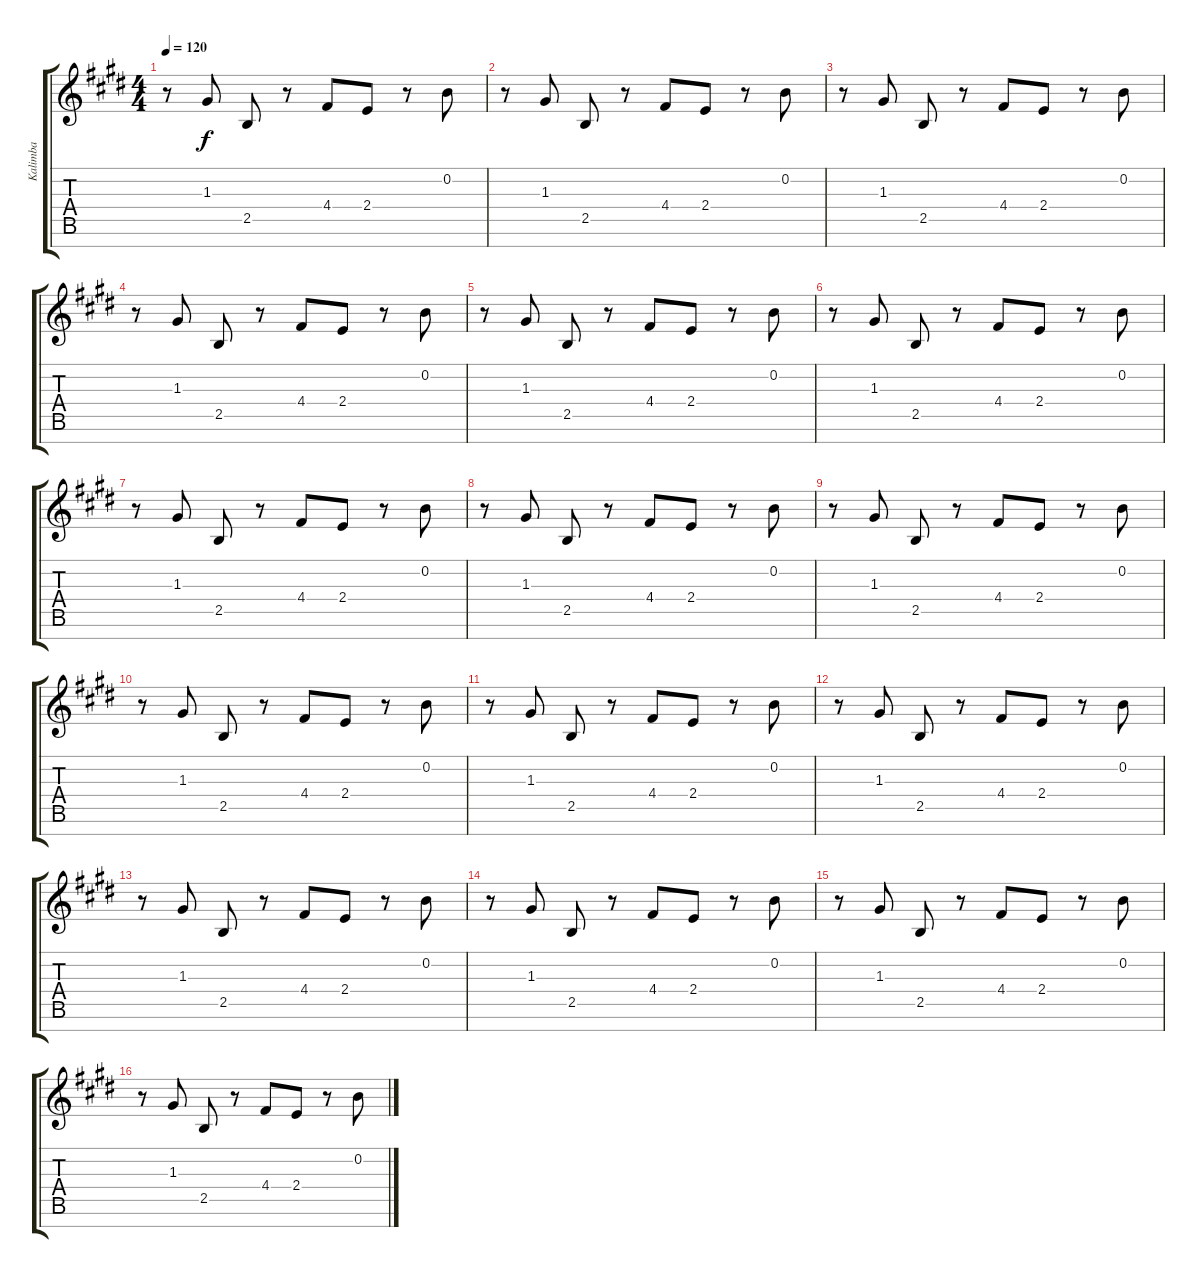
\track ("Kalimba" "Kalimba") {instrument kalimba}
\staff {score tabs}
\tuning (E5 B4 G4 D4 A3 E3 B2) {hide}
\ts (4 4)
\tempo 120
\clef g2
\ks e
r.8{dy f} 1.3.8 2.5.8 r.8 4.4.8 2.4.8 r.8 0.2.8 |
r.8 1.3.8 2.5.8 r.8 4.4.8 2.4.8 r.8 0.2.8 |
r.8 1.3.8 2.5.8 r.8 4.4.8 2.4.8 r.8 0.2.8 |
r.8 1.3.8 2.5.8 r.8 4.4.8 2.4.8 r.8 0.2.8 |
r.8 1.3.8 2.5.8 r.8 4.4.8 2.4.8 r.8 0.2.8 |
r.8 1.3.8 2.5.8 r.8 4.4.8 2.4.8 r.8 0.2.8 |
r.8 1.3.8 2.5.8 r.8 4.4.8 2.4.8 r.8 0.2.8 |
r.8 1.3.8 2.5.8 r.8 4.4.8 2.4.8 r.8 0.2.8 |
r.8 1.3.8 2.5.8 r.8 4.4.8 2.4.8 r.8 0.2.8 |
r.8 1.3.8 2.5.8 r.8 4.4.8 2.4.8 r.8 0.2.8 |
r.8 1.3.8 2.5.8 r.8 4.4.8 2.4.8 r.8 0.2.8 |
r.8 1.3.8 2.5.8 r.8 4.4.8 2.4.8 r.8 0.2.8 |
r.8 1.3.8 2.5.8 r.8 4.4.8 2.4.8 r.8 0.2.8 |
r.8 1.3.8 2.5.8 r.8 4.4.8 2.4.8 r.8 0.2.8 |
r.8 1.3.8 2.5.8 r.8 4.4.8 2.4.8 r.8 0.2.8 |
r.8 1.3.8 2.5.8 r.8 4.4.8 2.4.8 r.8 0.2.8
